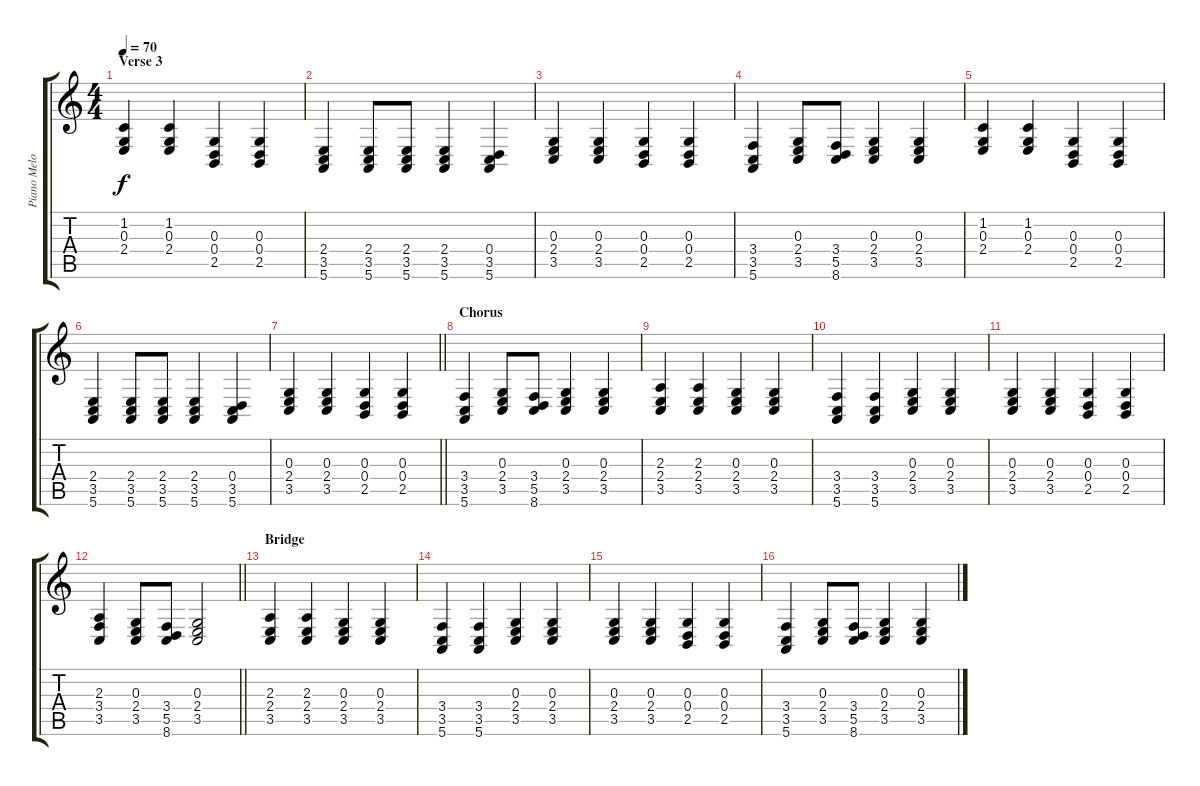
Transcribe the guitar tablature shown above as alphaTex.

\track ("Piano Melody (Paul McCartney)" "Piano Melo") {instrument acousticgrandpiano}
\staff {score tabs}
\tuning (E4 B3 G3 D3 A2 E2) {hide}
\ts (4 4)
\section ("" "Verse 3")
\tempo 70
\clef g2
\ks c
(1.2 0.3 2.4).4{dy f} (1.2 0.3 2.4).4 (0.3 0.4 2.5).4 (0.3 0.4 2.5).4 |
(2.4 3.5 5.6).4 (2.4 3.5 5.6).8 (2.4 3.5 5.6).8 (2.4 3.5 5.6).4 (0.4 3.5 5.6).4 |
(0.3 2.4 3.5).4 (0.3 2.4 3.5).4 (0.3 0.4 2.5).4 (0.3 0.4 2.5).4 |
(3.4 3.5 5.6).4 (0.3 2.4 3.5).8 (3.4 5.5 8.6).8 (0.3 2.4 3.5).4 (0.3 2.4 3.5).4 |
(1.2 0.3 2.4).4 (1.2 0.3 2.4).4 (0.3 0.4 2.5).4 (0.3 0.4 2.5).4 |
(2.4 3.5 5.6).4 (2.4 3.5 5.6).8 (2.4 3.5 5.6).8 (2.4 3.5 5.6).4 (0.4 3.5 5.6).4 |
\barLineRight lightlight
(0.3 2.4 3.5).4 (0.3 2.4 3.5).4 (0.3 0.4 2.5).4 (0.3 0.4 2.5).4 |
\section ("" "Chorus")
(3.4 3.5 5.6).4 (0.3 2.4 3.5).8 (3.4 5.5 8.6).8 (0.3 2.4 3.5).4 (0.3 2.4 3.5).4 |
(2.3 2.4 3.5).4 (2.3 2.4 3.5).4 (0.3 2.4 3.5).4 (0.3 2.4 3.5).4 |
(3.4 3.5 5.6).4 (3.4 3.5 5.6).4 (0.3 2.4 3.5).4 (0.3 2.4 3.5).4 |
(0.3 2.4 3.5).4 (0.3 2.4 3.5).4 (0.3 0.4 2.5).4 (0.3 0.4 2.5).4 |
\barLineRight lightlight
(2.3 3.4 3.5).4 (0.3 2.4 3.5).8 (3.4 5.5 8.6).8 (0.3 2.4 3.5).2 |
\section ("" "Bridge")
(2.3 2.4 3.5).4 (2.3 2.4 3.5).4 (0.3 2.4 3.5).4 (0.3 2.4 3.5).4 |
(3.4 3.5 5.6).4 (3.4 3.5 5.6).4 (0.3 2.4 3.5).4 (0.3 2.4 3.5).4 |
(0.3 2.4 3.5).4 (0.3 2.4 3.5).4 (0.3 0.4 2.5).4 (0.3 0.4 2.5).4 |
(3.4 3.5 5.6).4 (0.3 2.4 3.5).8 (3.4 5.5 8.6).8 (0.3 2.4 3.5).4 (0.3 2.4 3.5).4
